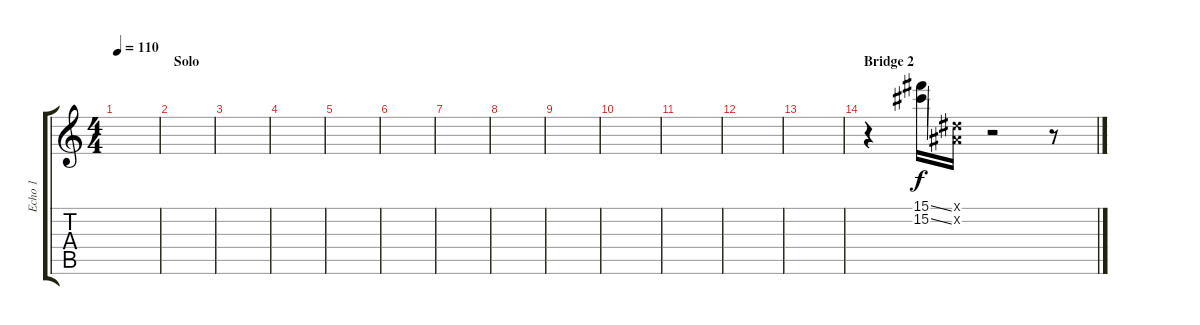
\track ("Echo 1" "Echo 1") {instrument distortionguitar}
\staff {score tabs}
\tuning (Eb4 Bb3 Gb3 Db3 Ab2 Eb2) {hide}
\ts (4 4)
\tempo 110
\clef g2
\ks c
|
\section ("" "Solo")
|
|
|
|
|
|
|
|
|
|
|
|
\section ("" "Bridge 2")
r.4{volume 10} (15.1{ss} 15.2{ss}).16 (0.1{x} 0.2{x}).16 r.2 r.8
